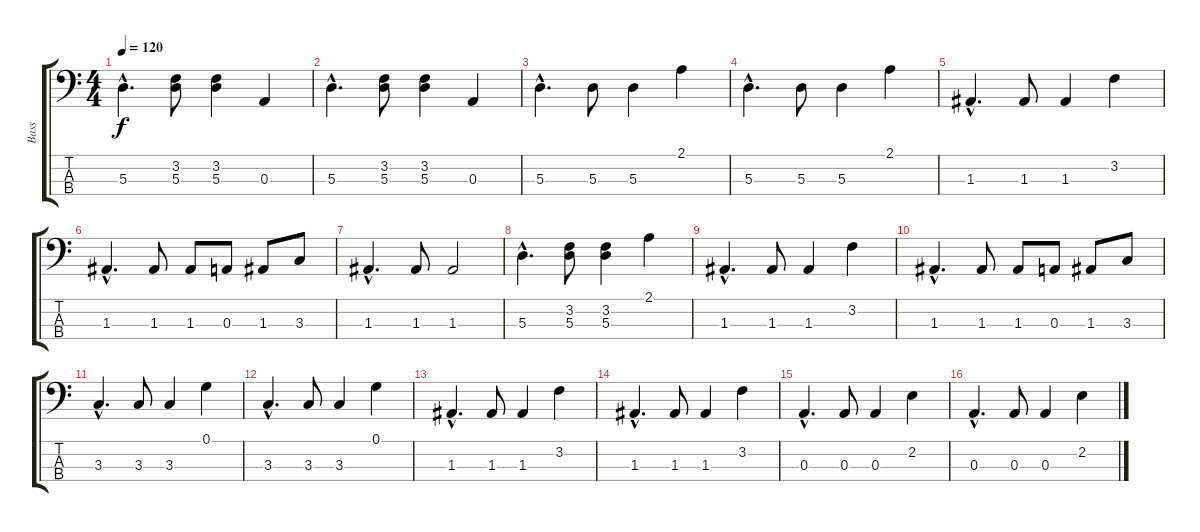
\track ("Bass" "Bass") {instrument electricbassfinger}
\staff {score tabs}
\tuning (G2 D2 A1 E1) {hide}
\ts (4 4)
\tempo 120
\clef f4
\ks c
5.3{hac}.4{d dy f} (3.2 5.3).8 (3.2 5.3).4 0.3.4 |
5.3{hac}.4{d} (3.2 5.3).8 (3.2 5.3).4 0.3.4 |
5.3{hac}.4{d} 5.3.8 5.3.4 2.1.4 |
5.3{hac}.4{d} 5.3.8 5.3.4 2.1.4 |
1.3{hac}.4{d} 1.3.8 1.3.4 3.2.4 |
1.3{hac}.4{d} 1.3.8 1.3.8 0.3.8 1.3.8 3.3.8 |
1.3{hac}.4{d} 1.3.8 1.3.2 |
5.3{hac}.4{d} (3.2 5.3).8 (3.2 5.3).4 2.1.4 |
1.3{hac}.4{d} 1.3.8 1.3.4 3.2.4 |
1.3{hac}.4{d} 1.3.8 1.3.8 0.3.8 1.3.8 3.3.8 |
3.3{hac}.4{d} 3.3.8 3.3.4 0.1.4 |
3.3{hac}.4{d} 3.3.8 3.3.4 0.1.4 |
1.3{hac}.4{d} 1.3.8 1.3.4 3.2.4 |
1.3{hac}.4{d} 1.3.8 1.3.4 3.2.4 |
0.3{hac}.4{d} 0.3.8 0.3.4 2.2.4 |
0.3{hac}.4{d} 0.3.8 0.3.4 2.2.4
